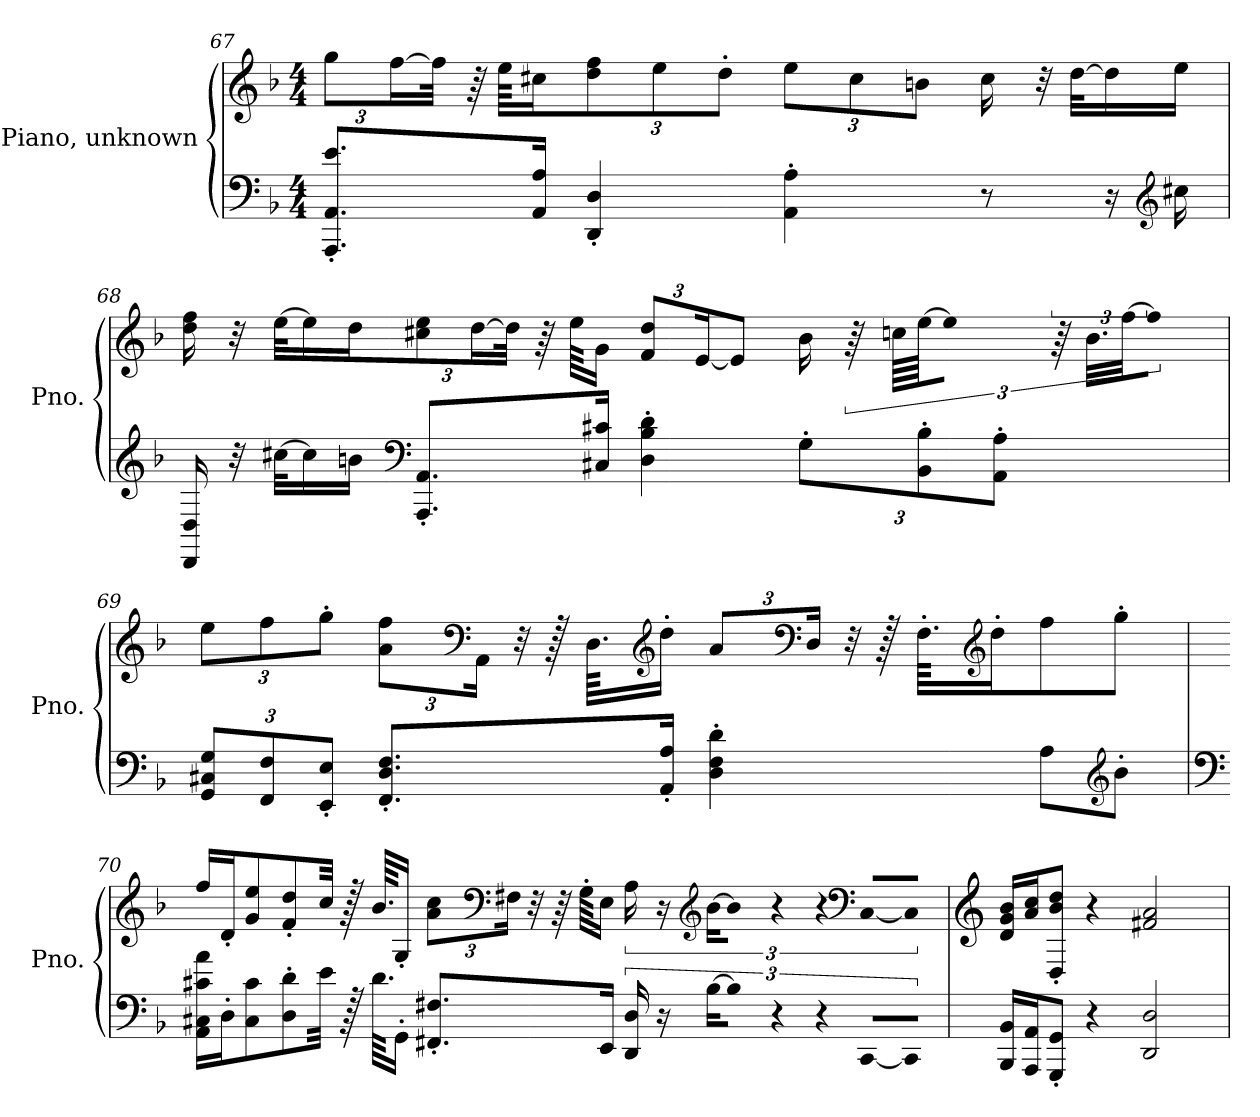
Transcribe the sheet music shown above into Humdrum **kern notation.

**kern	**kern
*part1	*part1
*staff2	*staff1
*I"Piano, unknown	*
*I'Pno.	*
!!LO:LB:g=z
*clefF4	*clefG2
*k[b-]	*k[b-]
*M4/4	*M4/4
*	*Xbrackettup
=67	=67
8.AAA/' 8.AA/' 8.e/'L	12gg\L
.	[24ff\L
.	32ff\JJk]
.	64r
.	64ee\KKLL
16AA/ 16A/Jk	16cc#X\J
4DD/' 4D/'	12dd\ 12ff\
.	12ee\
.	12dd'\J
4AA\' 4A\'	12ee\L
.	12cc#\
.	12bn\J
8r	16cc#\
.	32r
.	[32dd\KLL
16r	16dd\]
*clefG2	*
16cc#X\	16ee\JJ
!!LO:LB:g=z
=68	=68
16DD/ 16D/	16dd\ 16ff\
32r	32r
[32cc#X\KLL	[32ee\KLL
16cc#\]	16ee\]
16bn\JJ	16dd\J
*clefF4	*
8.AAA/' 8.AA/'L	12cc#X\ 12ee\
.	[24dd\L
.	32dd\JJk]
.	64r
.	64ee\KKLL
16C#X/ 16c#X/Jk	16g\JJ
4D\' 4B-\' 4d\'	12f/ 12dd/L
.	[24e/K
.	8e/J]
*Xbrackettup	*
12G'\L	16b-\
*	*brackettup
.	96r
.	96ccn\LLLL
12BB-\' 12B-\'	[96ee\J
.	32ee\JJJ]
.	96r
.	48.b-\LLL
12AA\' 12A\'J	[48ff\J
.	16ff\JJ]
!!LO:LB:g=z
=69	=69
*	*Xbrackettup
12GG/ 12C#X/ 12G/L	12ee\L
12FF/ 12F/	12ff\
12EE/' 12E/'J	12gg'\J
8.FF/' 8.D/' 8.F/'L	12a\ 12ff\L
*	*clefF4
.	24AA\Jk
.	32r
.	128r
.	64.D\KKLL
*	*clefG2
16AA/' 16A/'Jk	16dd'\JJ
4D\' 4F\' 4d\'	12a/L
*	*clefF4
.	24D/Jk
.	32r
.	128r
.	64.F'\KKLL
*	*clefG2
.	16dd'\J
8A\L	8ff\
*clefG2	*
8b-'\J	8gg'\J
!!LO:LB:g=z
=70	=70
*clefF4	*
16AA\ 16C#X\ 16c#X\ 16a\LL	16ff/LL
16D'\J	16d'/J
8C#\ 8c#\	8g/ 8ee/
8D\' 8d\'	8f/' 8dd/'
32e\Jkk	32cc/Jkk
128r	128r
64.d\KKLL	64.b-/KKLL
16GG'\JJ	16G'/JJ
8.FF#X/' 8.F#X/'L	12a\ 12cc\L
*	*clefF4
.	24F#X\Jk
.	32r
.	64r
.	64G'\KKLL
16EE/Jk	16E\JJ
*brackettup	*brackettup
24DD/ 24D/	24A\
24r	24r
*	*clefG2
[24B-\LL	[24b-\LL
32B-\JJk]	32b-\JJk]
64r	64r
128r	128r
*	*clefF4
[128CC/KKKLL	[128C/KKKLL
16CC/JJ]	16C/JJ]
=71	=71
*	*clefG2
16BBB-/ 16BB-/LL	16d/ 16g/ 16b-/LL
16AAA/ 16AA/J	16a/ 16cc/J
8GGG/' 8GG/'J	8D/' 8b-/' 8dd/'J
4r	4r
2DD/ 2D/	2f#X/ 2a/
=	=
*-	*-
